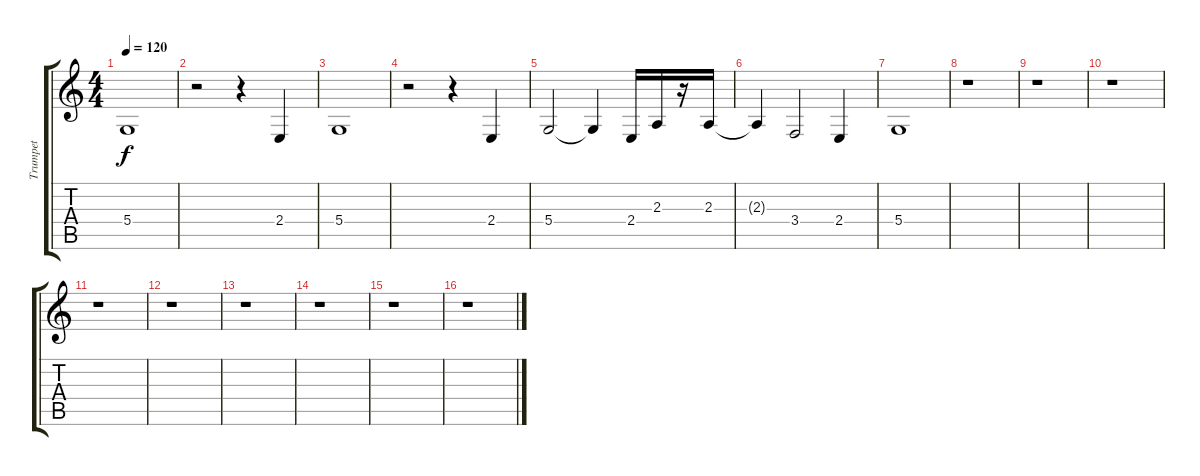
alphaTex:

\track ("Trumpet" "Trumpet") {instrument trumpet}
\staff {score tabs}
\tuning (E4 B3 G3 D3 A2 E2) {hide}
\ts (4 4)
\tempo 120
\clef g2
\ks c
5.4.1{dy f} |
r.2 r.4 2.4.4 |
5.4.1 |
r.2 r.4 2.4.4 |
5.4.2 5.4{t}.4 2.4.16 2.3.16 r.16 2.3.16 |
2.3{t}.4 3.4.2 2.4.4 |
5.4.1 |
r.1 |
r.1 |
r.1 |
r.1 |
r.1 |
r.1 |
r.1 |
r.1 |
r.1
